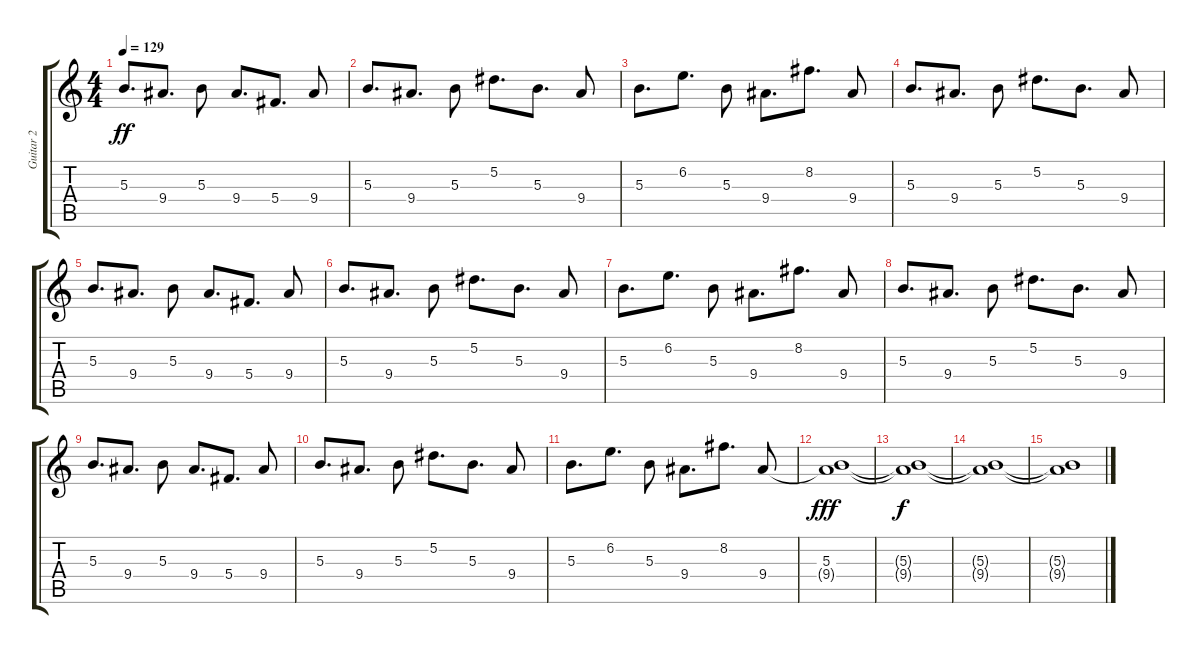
\track ("Guitar 2" "Guitar 2") {instrument distortionguitar}
\staff {score tabs}
\tuning (Eb4 Bb3 Gb3 Db3 Ab2 Db2) {hide}
\ts (4 4)
\tempo 129
\clef g2
\ks c
5.3.8{d dy ff} 9.4.8{d} 5.3.8 9.4.8{d} 5.4.8{d} 9.4.8 |
5.3.8{d} 9.4.8{d} 5.3.8 5.2.8{d} 5.3.8{d} 9.4.8 |
5.3.8{d} 6.2.8{d} 5.3.8 9.4.8{d} 8.2.8{d} 9.4.8 |
5.3.8{d} 9.4.8{d} 5.3.8 5.2.8{d} 5.3.8{d} 9.4.8 |
5.3.8{d} 9.4.8{d} 5.3.8 9.4.8{d} 5.4.8{d} 9.4.8 |
5.3.8{d} 9.4.8{d} 5.3.8 5.2.8{d} 5.3.8{d} 9.4.8 |
5.3.8{d} 6.2.8{d} 5.3.8 9.4.8{d} 8.2.8{d} 9.4.8 |
5.3.8{d} 9.4.8{d} 5.3.8 5.2.8{d} 5.3.8{d} 9.4.8 |
5.3.8{d} 9.4.8{d} 5.3.8 9.4.8{d} 5.4.8{d} 9.4.8 |
5.3.8{d} 9.4.8{d} 5.3.8 5.2.8{d} 5.3.8{d} 9.4.8 |
5.3.8{d} 6.2.8{d} 5.3.8 9.4.8{d} 8.2.8{d} 9.4.8 |
(5.3 9.4{t}).1{dy fff volume 0} |
(5.3{t} 9.4{t}).1{dy f} |
(5.3{t} 9.4{t}).1 |
(5.3{t} 9.4{t}).1
